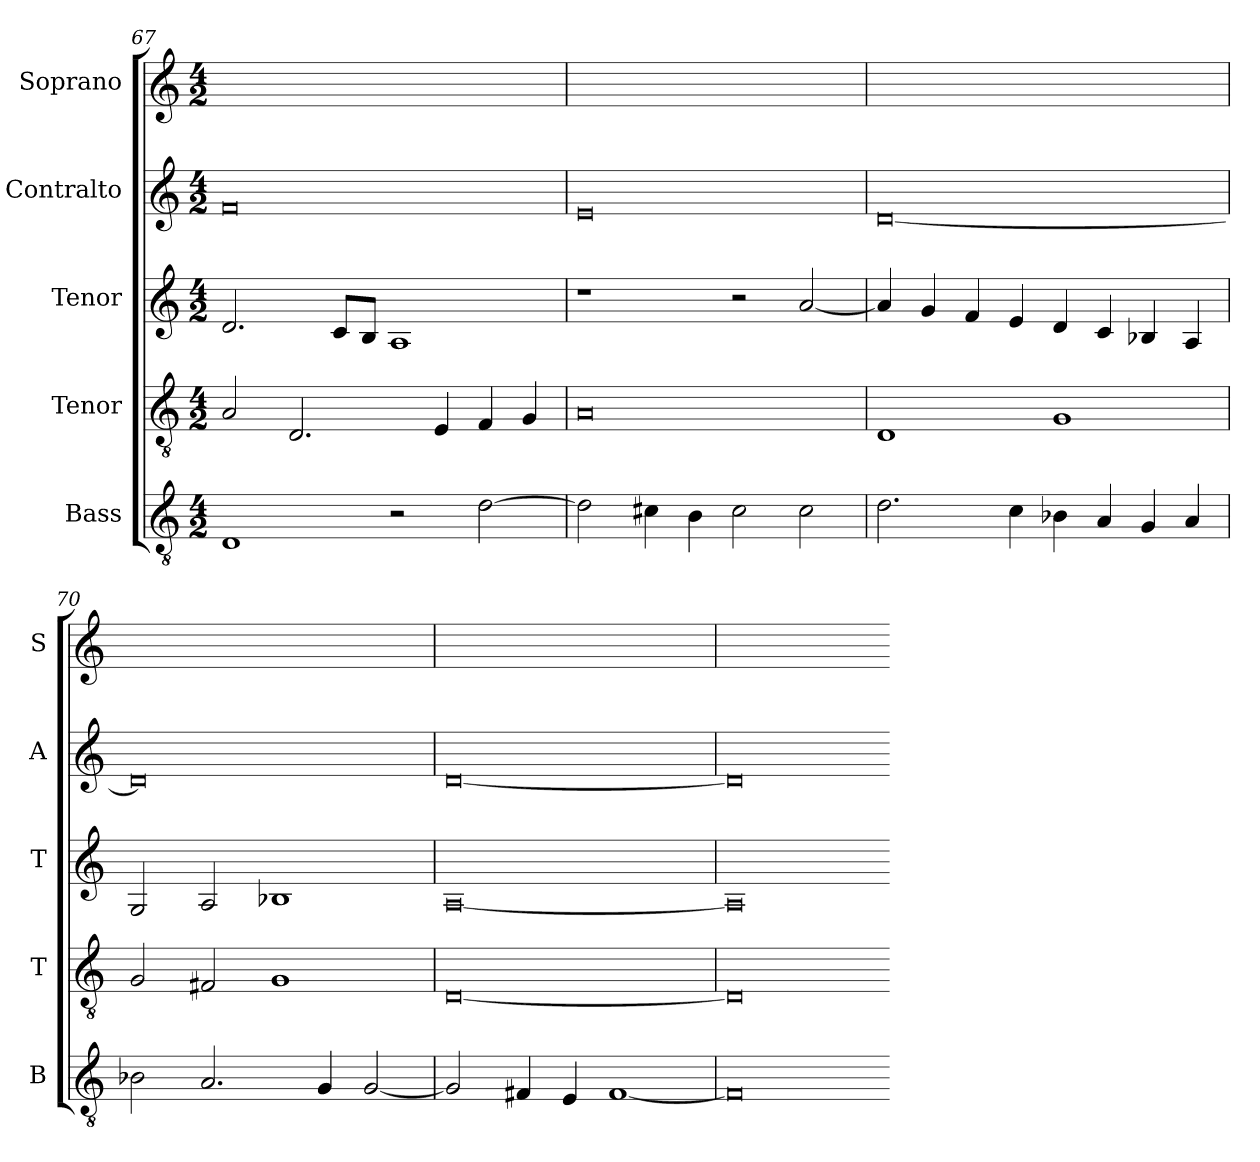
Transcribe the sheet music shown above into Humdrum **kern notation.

**kern	**kern	**kern	**kern	**kern
*part5	*part4	*part3	*part2	*part1
*staff5	*staff4	*staff3	*staff2	*staff1
*I"Bass	*I"Tenor	*I"Tenor	*I"Contralto	*I"Soprano
*I'B	*I'T	*I'T	*I'A	*I'S
*clefGv2	*clefGv2	*clefG2	*clefG2	*clefG2
*k[]	*k[]	*k[]	*k[]	*k[]
*D:dor	*D:dor	*D:dor	*D:dor	*D:dor
*M4/2	*M4/2	*M4/2	*M4/2	*M4/2
=67	=67	=67	=67	=67
1D	2A	2.d	0f	0ryy
.	2.D	.	.	.
.	.	8c/L	.	.
.	.	8B/J	.	.
2r	.	1A	.	.
.	4E	.	.	.
[2d	4F	.	.	.
.	4G	.	.	.
=68	=68	=68	=68	=68
2d]	0A	1r	0e	0ryy
4c#X	.	.	.	.
4B	.	.	.	.
2c#	.	2r	.	.
2c#	.	[2a	.	.
=69	=69	=69	=69	=69
2.d	1D	4a]	[0d	0ryy
.	.	4g	.	.
.	.	4f	.	.
4c	.	4e	.	.
4B-X	1G	4d	.	.
4A	.	4c	.	.
4G	.	4B-X	.	.
4A	.	4A	.	.
=70	=70	=70	=70	=70
2B-X	2G	2G	0d]	0ryy
2.A	2F#X	2A	.	.
.	1G	1B-X	.	.
4G	.	.	.	.
[2G	.	.	.	.
=71	=71	=71	=71	=71
2G]	[0D	[0A	[0d	0ryy
4F#X	.	.	.	.
4E	.	.	.	.
[1F#	.	.	.	.
=72	=72	=72	=72	=72
0F#]	0D]	0A]	0d]	0ryy
=-	=-	=-	=-	=-
*-	*-	*-	*-	*-
